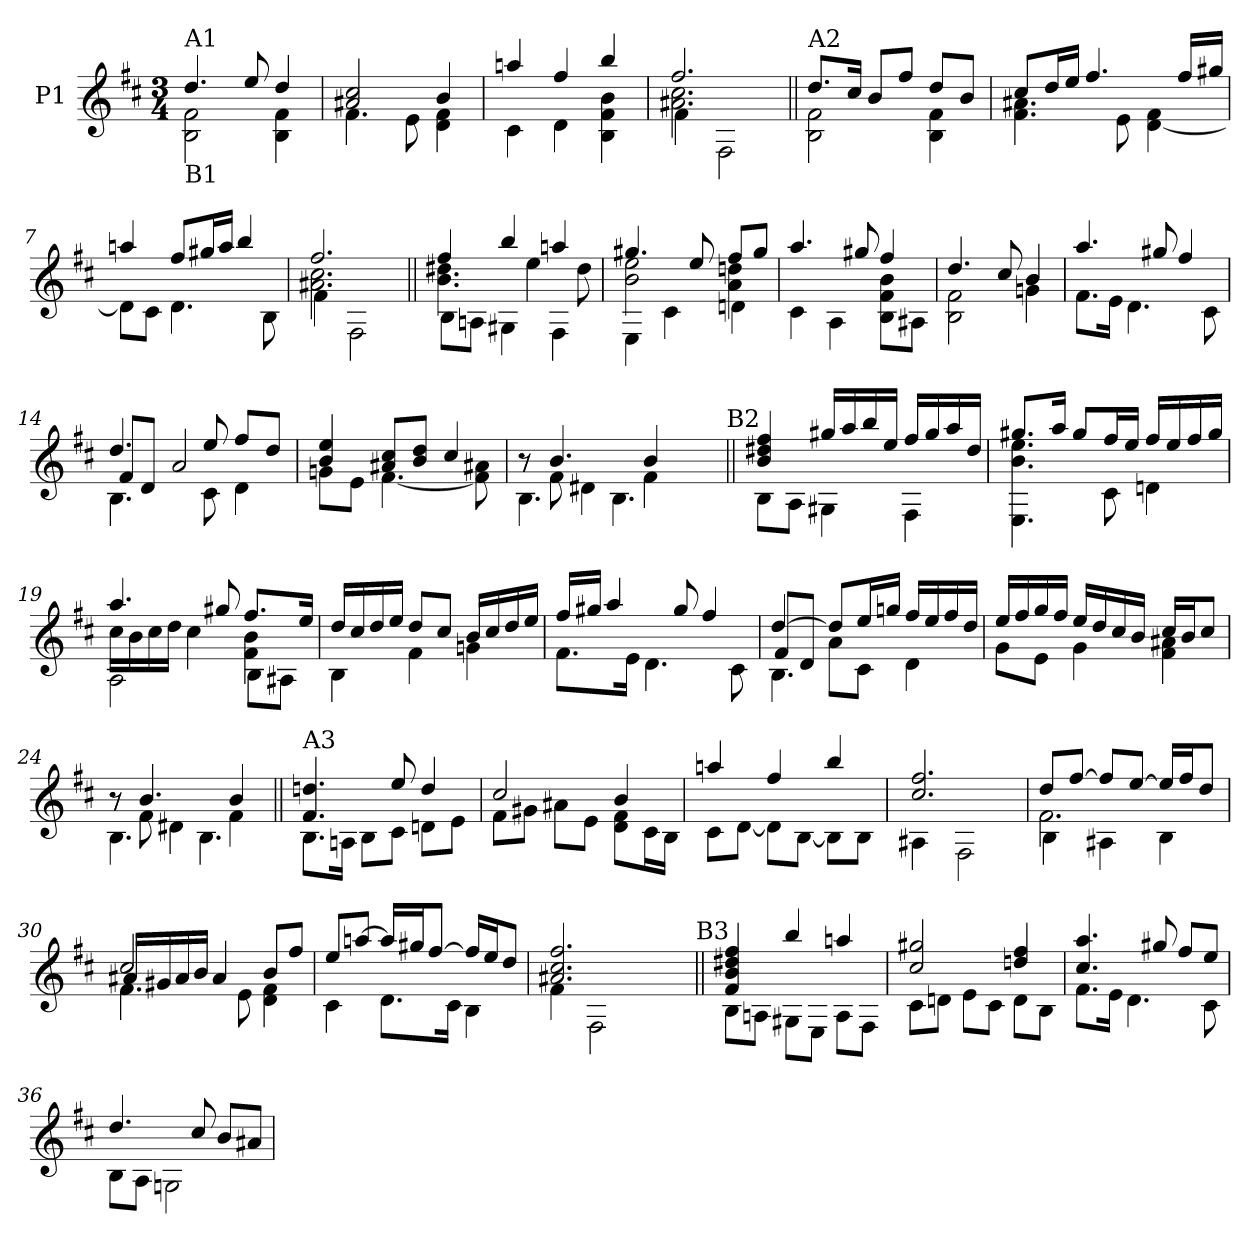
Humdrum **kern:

**kern
*part1
*staff1
*I"P1
!!LO:PB:g=z
*clefG2
*ITrd7c12
*k[f#c#]
*b:
*M3/4
*MM72
=1
*^
!LO:TX:b:t=B1	!
!LO:TX:a:t=A1	!
4.di/	2BBi\ 2F#i
8ei/	.
4di/	4BBi\ 4F#i
=2	=2
2A#Xi/ 2c#i	4.F#i\
.	8Ei\
4Bi/	4Di\ 4F#i
=3	=3
4ani/	4C#i\
4f#i/	4Di\
4bi/	4BBi\ 4F#i 4Bi
=4	=4
*	*^
2.f#i/	2.A#Xi\ 2.c#i	4F#i\
.	.	2FF#i\
=5||	=5||	=5||
!LO:TX:a:t=A2	!	!
*	*v	*v
8.di/L	2BBi\ 2F#i
16c#i/Jk	.
8Bi/L	.
8f#i/J	.
8di/L	4BBi\ 4F#i
8Bi/J	.
=6	=6
8c#i/L	4.F#i\ 4.A#Xi
16di/L	.
16ei/JJ	.
4.f#i/	.
.	8Ei\
.	[<4Di\ 4F#i
16f#i/LL	.
16g#Xi/JJ	.
=7	=7
4ani/	8Di\L]
.	8C#i\J
8f#i/L	4.Di\
16g#Xi/L	.
16ai/JJ	.
4bi/	.
.	8BBi\
=8	=8
*	*^
2.f#i/	2.A#Xi\ 2.c#i	4F#i\
.	.	2FF#i\
!!LO:LB:g=z	!!	!!
=9||	=9||	=9||
4f#i/	4.Bi\ 4.d#Xi	8BBi\L
.	.	8AAni\J
4bi/	.	4GG#Xi\
.	4ei\	.
4ani/	.	4FF#i\
.	8d#i\	.
=10	=10	=10
4.g#Xi/	2Bi\ 2ei	4EEi\
.	.	4C#i\
8ei/	.	.
8f#i/L	4Ai\ 4dni	4Dni\
8g#i/J	.	.
*	*v	*v
=11	=11
4.ai/	4C#i\
.	4AAi\
8g#Xi/	.
4f#i/	8BBi\ 8F#i 8BiL
.	8AA#Xi\J
=12	=12
4.di/	2BBi\ 2F#i
8c#i/	.
4Bi/	4Gni\
=13	=13
4.ai/	8.F#i\L
.	16Ei\Jk
.	4.Di\
8g#Xi/	.
4f#i/	.
.	8C#i\
=14	=14
*	*^
4.di/	8F#i/L	4.BBi\
.	8Di/J	.
.	2Ai/	.
8ei/	.	8C#i\
8f#i/L	.	4Di\
8di/J	.	.
*	*v	*v
=15	=15
4Bi/ 4ei	8Gni\L
.	8Ei\J
8A#Xi/ 8c#iL	[<4.F#i\
8Bi/ 8diJ	.
4c#i/	.
.	8F#i\] 8A#Xi
!!LO:LB:g=z	!!
=16	=16
*^	*^
8r	8r	4.BBi\	2ryy
4.Bi/	8F#i\	.	.
.	4D#Xi\	.	.
.	.	4.BBi\	.
4Bi/	4F#i\	.	8ryy
.	.	.	16ryy
.	.	.	32ryy
.	.	.	64ryy
.	.	.	128...ryy
!	!	!	!LO:TX:a:t=B2
.	.	.	1024ryy
*	*v	*v	*v
=17||	=17||
4Bi/ 4d#Xi 4f#i	8BBi\L
.	8AAi\J
16g#Xi/LL	4GG#Xi\
16ai/	.
16bi/	.
16ei/JJ	.
16f#i/LL	4FF#i\
16g#i/	.
16ai/	.
16d#i/JJ	.
=18	=18
8.g#Xi/L	4.EEi\ 4.Bi 4.ei
16ai/Jk	.
8g#i/L	.
16f#i/L	8C#i\
16ei/JJ	.
16f#i/LL	4Dni\
16ei/	.
16f#i/	.
16g#i/JJ	.
=19	=19
*	*^
4.ai/	16c#i\LL	2AAi\
.	16Bi\	.
.	16c#i\	.
.	16di\JJ	.
.	4c#i\	.
8g#Xi/	.	.
8.f#i/L	4F#i\ 4Bi	8BBi\L
.	.	8AA#Xi\J
16ei/Jk	.	.
*	*v	*v
=20	=20
16di/LL	4BBi\
16c#i/	.
16di/	.
16ei/JJ	.
8di/L	4F#i\
8c#i/J	.
16Bi/LL	4Gni\
16c#i/	.
16di/	.
16ei/JJ	.
=21	=21
16f#i/LL	8.F#i\L
16g#Xi/JJ	.
4ai/	.
.	16Ei\Jk
.	4.Di\
8g#i/	.
4f#i/	.
.	8C#i\
!!LO:LB:g=z	!!
=22	=22
*	*^
[>4di/	8F#i/L	4.BBi\
.	8Di/J	.
8di/L]	8Ai\L	.
16ei/L	8C#i\J	4.ryy
16gni/JJ	.	.
16f#i/LL	4Di\	.
16ei/	.	.
16f#i/	.	.
16di/JJ	.	.
*	*v	*v
=23	=23
16ei/LL	8Gi\L
16f#i/	.
16gi/	8Ei\J
16f#i/JJ	.
16ei/LL	4Gi\
16di/	.
16c#i/	.
16Bi/JJ	.
16c#i/LL	4F#i\ 4A#Xi
16Bi/J	.
8c#i/J	.
=24	=24
*	*^
8r	8r	4.BBi\
4.Bi/	8F#i\	.
.	4D#Xi\	.
.	.	4.BBi\
4Bi/	4F#i\	.
*	*v	*v
=25||	=25||
!LO:TX:a:t=A3	!
4.F#i/ 4.dni	8.BBi\L
.	16AAni\Jk
.	8BBi\L
8ei/	8C#i\J
4di/	8Dni\L
.	8Ei\J
=26	=26
2c#i/	8F#i\L
.	8G#Xi\J
.	8A#Xi\L
.	8Ei\J
4Bi/	8Di\ 8F#iL
.	16C#i\L
.	16BBi\JJ
=27	=27
4ani/	8C#i\L
.	[<8Di\J
4f#i/	8Di\L]
.	[<8BBi\J
4bi/	8BBi\L]
.	8BBi\J
=28	=28
2.c#i/ 2.f#i	4AA#Xi\
.	2FF#i\
!!LO:LB:g=z	!!
=29	=29
*	*^
8di/L	2.F#i\	4BBi\
[>8f#i/J	.	.
8f#i/L]	.	4AA#Xi\
[>8ei/J	.	.
16ei/LL]	.	4BBi\
16f#i/J	.	.
8di/J	.	.
=30	=30	=30
2c#i/	16A#Xi/LL	4.F#i\
.	16G#Xi/	.
.	16A#i/	.
.	16Bi/JJ	.
.	4A#i/	.
.	.	8Ei\
8Bi/L	4ryy	4Di\ 4F#i
8f#i/J	.	.
*	*v	*v
=31	=31
8ei/L	4C#i\
[>8ani/J	.
16ai/LL]	8.Di\L
16g#Xi/J	.
[>8f#i/J	.
.	16C#i\Jk
16f#i/LL]	4BBi\
16ei/J	.
8di/J	.
=32	=32
*	*^
2.A#Xi/ 2.c#i 2.f#i	4F#i\	2ryy
.	2FF#i\	.
.	.	8ryy
.	.	16ryy
.	.	32ryy
.	.	64ryy
.	.	128...ryy
!	!	!LO:TX:a:t=B3
.	.	1024ryy
*	*v	*v
=33||	=33||
4F#i/ 4Bi 4d#Xi 4f#i	8BBi\L
.	8AAni\J
4bi/	8GG#Xi\L
.	8EEi\J
4ani/	8AAi\L
.	8FF#i\J
=34	=34
2c#i/ 2g#Xi	8C#i\L
.	8Dni\J
.	8Ei\L
.	8C#i\J
4dni/ 4f#i	8Di\L
.	8BBi\J
!!LO:LB:g=z	!!
=35	=35
4.c#i/ 4.ai	8.F#i\L
.	16Ei\Jk
.	4.Di\
8g#Xi/	.
8f#i/L	.
8ei/J	8C#i\
=36	=36
4.di/	8BBi\L
.	8AAi\J
.	2GGni\
8c#i/	.
8Bi/L	.
8A#Xi/J	.
*v	*v
=
*-
